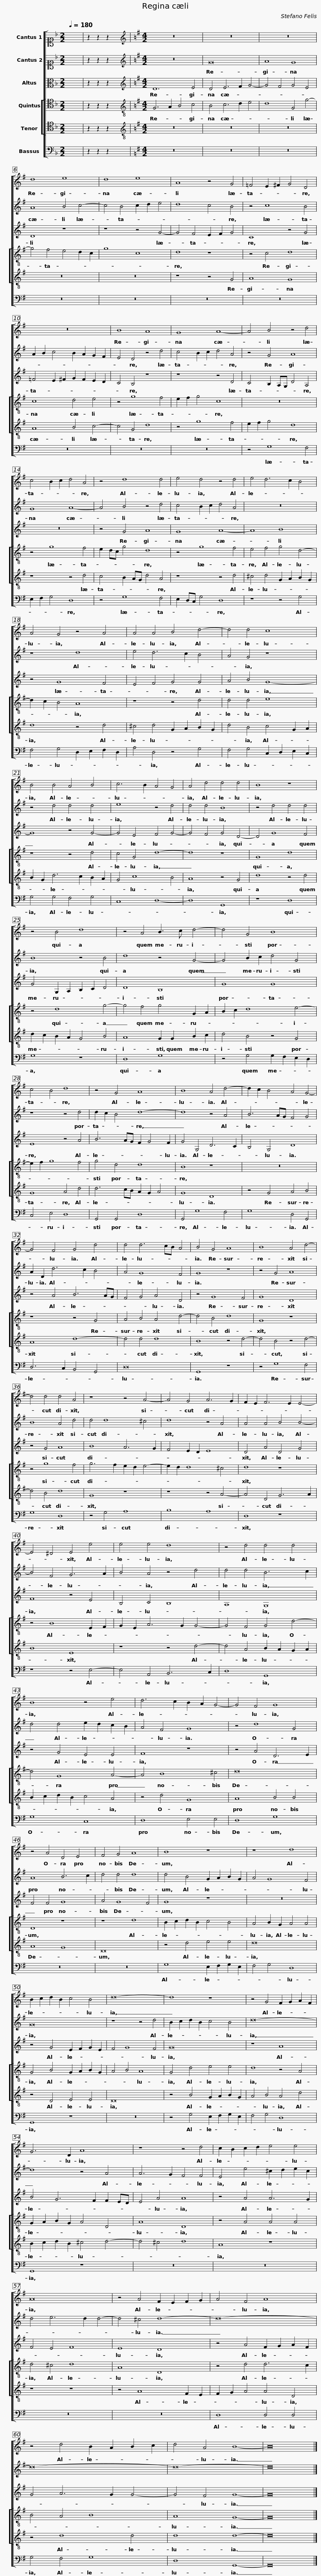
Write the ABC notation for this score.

X:1
%%score [ 1 2 3 [ 4 5 ] 6 ]
L:1/8
Q:1/4=180
M:2/2
I:linebreak $
K:F
V:1 alto1
V:2 alto1
V:3 alto
V:4 tenor
V:5 tenor
V:6 bass
V:1
 x8 | z2 z2 z2 x2 |[K:G][M:4/2][K:treble] z16 | z16 | z16 | %5
 d8 e8 |$ d8 e8 | A8 z4 G4 | =F4 E2 ^F2 G4 D4 | z16 | %10
 B8 A8 |$ G8 A8- | A4 B4 z4 d4 | c4 B2 c2 d4 A4 | z4 d8 d4 | %15
 e4 d4 z4 d4 |$ e4 d6 c2 B4 | A4 G4 z4 A4 | A4 A4 B4 d4- | d4 d4 c8 | %20
 B4 B4 A4 B4 |$ c6 B2 A4 G4 | A4 d4 d4 d4 | B8 z8 | z4 B4 d8 | %25
 z4 A4 B3 c d4- |$ d4 G4 B8 | c4 B4 d8 | z4 G4 A8 | B8 A4 d4- | %30
 d2 c2 B4 A4 G4- |$ G4 F4 G4 d4 | d4 d6 cB A4 | B4 G4 A8 | B8 A4 d4- | %35
 d4 d4 d4 A4 |$ z8 z4 A4- | A4 G4 A6 G2 | F2 E2 F6 E2 E4- | E4 ^D4 E4 e4 | %40
 e4 e4 d8 |$ z4 d4 d4 d4 | B8 z4 e4 | d6 c2 B2 A2 G4- | G4 F4 G8 | %45
 z4 A4 D4 E4 |$ F4 G4 A8 | B8 z8 | z8 d8 | B2 c2 d2 B2 c4 B4 | %50
 d16- |$ d8 z8 | z4 G4 F2 G2 A2 F2 | G6 D2 A8 | z8 z4 d4 | %55
 c2 B2 c2 d2 e4 e4 |$ A16 | z4 A4 F2 E2 F2 G2 | A4 F4 A8 | z4 d4 B2 A2 B2 c2 | %60
 d4 A4 B8- | B16 |] %62
V:2
 x8 | z2 z2 z2 x2 |[K:G][M:4/2][K:treble] z16 | G16 | A8 G8 | %5
 A8 B4 c4- |$ c4 B4 c2 d2 e4 | d8 c4 B4 | z4 c8 B4 | A2 B2 c4 B2 A2 G2 F2 | %10
 E4 D4 z4 d4 |$ c4 B2 c2 d4 A4 | z4 G4 A8 | G8 A8- | A4 B4 z4 d4 | %15
 c4 B2 c2 d4 A4 |$ z16 | z8 d8 | e4 d6 c2 B4 | A4 G4 z8 | %20
 z4 d4 d4 d4 |$ e8 z4 d4 | d4 d4 B8 | z4 d4 d4 d4 | B8 z4 B4 | %25
 d8 z4 G4- |$ G4 B2 c2 d4 G4 | z8 z4 d4 | d2 c2 B4 d8- | d8 z4 A4 | %30
 B6 AG F4 G4 |$ A2 D2 d6 c2 B4 | A4 G8 F4 | G8 z8 | z4 G4 A8 | %35
 B8 A4 d4 |$ d4 d8 ^c4 | d8 z4 A4 | A4 A4 B4 B4- | B4 F4 G6 A2 | %40
 B4 A4 z4 d4 |$ d4 d4 B6 c2 | d4 d4 e2 d2 c2 B2 | A4 F4 G8 | z4 d8 G4 | %45
 A8 B6 c2 |$ d4 d4 d8 | d4 B4 G2 A2 B2 G2 | A4 G8 F4 | G16 | %50
 z8 z4 d4 |$ B2 c2 d2 B2 c4 B4 | d16- | d8 z4 A4 | A6 G2 F4 F4 | %55
 E4 e4 ^c2 d2 e2 c2 |$ d4 e6 d2 d4- | d4 ^c4 d8- | d16- | d16- | %60
 d16- | d16 |] %62
V:3
 x8 | z2 z2 z2 x2 |[K:G][M:4/2][K:treble] D12 E4 | D4 E6 F2 G4- | G4 F4 G4 E4 | %5
 D8 z8 |$ z8 z4 G4- | G4 F4 E2 F2 G4 | C8 z4 G4 | =F4 E2 ^F2 G2 F2 E2 D2 | %10
 C4 B,4 z8 |$ z8 z4 D4 | C4 B,2 A,G, D4 A,4 | z16 | z4 G4 A8 | %15
 G8 A8- |$ A8 B8 | z4 G8 F4 | E4 F4 G4 G4 | A4 B4 G8- | %20
 G8 z4 G4- |$ G4 E4 F4 G4- | G4 F4 G4 D4- | D4 G8 F4 | G4 G,2 A,2 B,2 C2 D4 | %25
 D8 B,8 |$ G8 G8 | E8 z4 A4 | B6 AG F2 G4 F2 | G4 G,4 D6 C2 | %30
 B,4 G,4 D8 |$ z4 A4 B6 AG | F4 G4 A4 D4 | z4 G8 F4 | G8 D8 | %35
 z4 G4 A8 |$ B8 A6 G2 | F4 E2 D2 E8 | D4 A4 D4 G4 | F8 z4 E4 | %40
 B,4 C4 B,8 |$ A,8 G,8 | z4 G4 E4 E4 | F8 z8 | z4 A4 D6 E2 | %45
 F4 F4 G8 |$ A4 G8 F4 | G8 z8 | z16 | z4 G4 E2 F2 G2 E2 | %50
 F4 G8 F4 |$ G16 | z8 A8 | B4 G6 F2 F2 ED | E4 A4 A8 | %55
 z4 A4 A6 G2 |$ F4 E4 F8 | E8 D8 | z4 A4 F2 G2 A2 F2 | G4 A6 G2 G4- | %60
 G4 F4 G8- | G16 |] %62
V:4
 x8 | z2 z2 z2 x2 |[K:G][M:4/2][K:treble-8] G6 A2 B4 c4 | B4 c6 d2 e4 | d8 G4 g4- | %5
 g4 f4 e4 d2 c2 |$ g8 c8 | d8 z8 | z4 c4 d8 | c8 d4 e4 | %10
 z4 g8 f4 |$ e2 f2 g4 c8 | z16 | z4 g8 f4 | e2 dc g4 d8 | %15
 z4 g8 f4 |$ e4 f4 g4 d4- | d2 c2 B4 A8 | z8 z4 d4 | d4 d4 e8 | %20
 z8 z4 d4 |$ c4 G4 d8- | d8 z8 | G8 d8 | z4 d8 g4- | %25
 g4 f4 g4 G2 A2 |$ B2 c2 d8 e4- | e2 f2 g8 f4 | g4 d4 d8 | B8 z8 | %30
 z16 |$ z8 z4 G4 | A4 B4 A4 d4- | d4 B4 d8 | G8 z8 | %35
 z4 g8 f4 |$ g6 f2 e2 d2 e4- | e2 d2 d8 ^c4 | d8 z8 | z4 B8 E2 F2 | %40
 G2 E2 A6 G2 G4- |$ G4 F4 G4 d4- | d4 G8 A4- | A4 B8 ^c4 | d16 | %45
 D8 z8 |$ z8 d8 | B2 c2 d2 B2 c4 B4 | A4 B2 G2 A4 A4 | G4 B4 G2 A2 B2 G2 | %50
 A4 B4 A8 |$ G4 d4 e4 e4 | d8 z4 A4 | G2 A2 B2 G2 A4 D4 | A8 D8 | %55
 z4 A4 A4 A4 |$ d4 ^c4 d8 | A8 D8 | z4 d4 d6 c2 | B4 A4 B8 | %60
 A8 G8- | G16 |] %62
V:5
 x8 | z2 z2 z2 x2 |[K:G][M:4/2][K:treble-8] z16 | z16 | z16 | %5
 z16 |$ z16 | z8 z4 G4 | A8 G8 | A8 B4 c4- | %10
 c4 G4 d8 |$ z4 g8 f4 | e2 f2 g4 d8 | z8 z4 d4 | c4 B2 AG d4 A4 | %15
 z8 z4 d4 |$ ^c4 d4 G2 A2 B2 G2 | d8 z4 d4 | ^c4 d4 G2 A2 B2 G2 | d4 B4 c4 G2 A2 | %20
 B2 G2 d6 c2 B2 A2 |$ G4 c8 B4 | A8 z4 G4 | d8 z4 d4 | d2 c2 B2 A2 G4 B4 | %25
 A8 G2 G2 B2 c2 |$ d4 B4 z4 G4 | G8 A4 d4 | d6 cB A2 G2 A4 | G8 D8 | %30
 z4 G4 A4 B4 |$ A8 d8- | d4 d4 d8 | B8 z4 d4- | d4 B4 z4 d4- | %35
 d4 B4 d8 |$ G8 z8 | z8 z4 A4- | A4 D4 G6 A2 | B8 E8 | %40
 z8 z4 d4- |$ d4 A4 B2 A2 G2 A2 | B2 c2 d2 B2 c4 A4 | z4 d4 G8 | A8 B4 B4 | %45
 A8 G8 |$ D16 | z4 d4 e4 e4 | d16 | z4 D4 E4 E4 | %50
 D16 |$ z4 B4 G2 A2 B2 G2 | A4 B4 A4 d4 | B2 c2 d2 B2 ^c4 d4- | d4 ^c4 d8 | %55
 A8 z8 |$ z8 z8 | z4 A8 F2 E2 | F2 G2 A4 A4 D4 | z4 d8 d4 | %60
 d8 d8- | d16 |] %62
V:6
 x8 | z2 z2 z2 x2 |[K:G][M:4/2] z16 | z16 | z16 | %5
 z16 |$ z16 | z16 | z16 | z16 | %10
 z16 |$ z16 | z4 G,8 F,4 | E,2 F,2 G,4 D,8 | z4 G,8 F,4 | %15
 E,2 D,C, G,4 D,8 |$ z8 z4 G,4 | F,4 G,4 D,2 E,2 F,2 D,2 | A,4 D,4 z4 G,4 | F,4 G,4 C,2 D,2 E,2 C,2 | %20
 G,4 G,4 F,4 G,4 |$ C,8 D,8- | D,8 G,,8 | z8 D,8 | G,8 z8 | %25
 D,8 G,8 |$ z4 G,4 G,2 F,2 E,2 D,2 | C,4 E,4 D,8 | G,,4 G,,4 D,8 | G,,4 G,8 F,4 | %30
 G,8 D,4 G,,4 |$ D,6 C,2 B,,4 G,,4 | D,16 | G,,8 z8 | z4 G,8 F,4 | %35
 G,8 D,8 |$ z4 G,4 A,8 | B,8 A,8 | D,8 z8 | z8 z4 E,4- | %40
 E,4 A,,4 B,,6 C,2 |$ D,8 G,,8 | G,8 C,8 | D,8 E,4 E,4 | D,8 G,8 | %45
 z16 |$ z16 | G,8 E,2 F,2 G,2 E,2 | F,4 G,4 D,8 | G,,8 z8 | %50
 z16 |$ z4 G,4 E,2 F,2 G,2 E,2 | F,4 G,4 D,8 | G,,8 z8 | z16 | %55
 z16 |$ z16 | z16 | D,8 D,4 D,4 | G,4 F,4 G,8 | %60
 D,8 G,,8- | G,,16 |] %62
